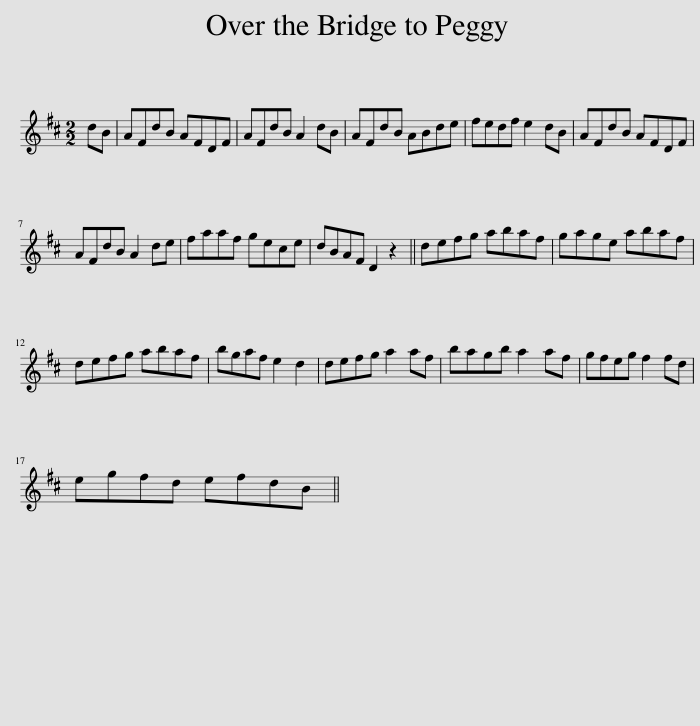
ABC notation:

X:1
L:1/8
M:2/2
I:linebreak $
K:D
V:1 treble
V:1
 dB | AFdB AFDF | AFdB A2 dB | AFdB ABde | fedf e2 dB | %5
 AFdB AFDF |$ AFdB A2 de | faaf gece | dBAF D2 z2 || defg abaf | %10
 gage abaf |$ defg abaf | bgaf e2 d2 | defg a2 af | bagb a2 af | %15
 gfeg f2 fd |$ egfd efdB || %17
